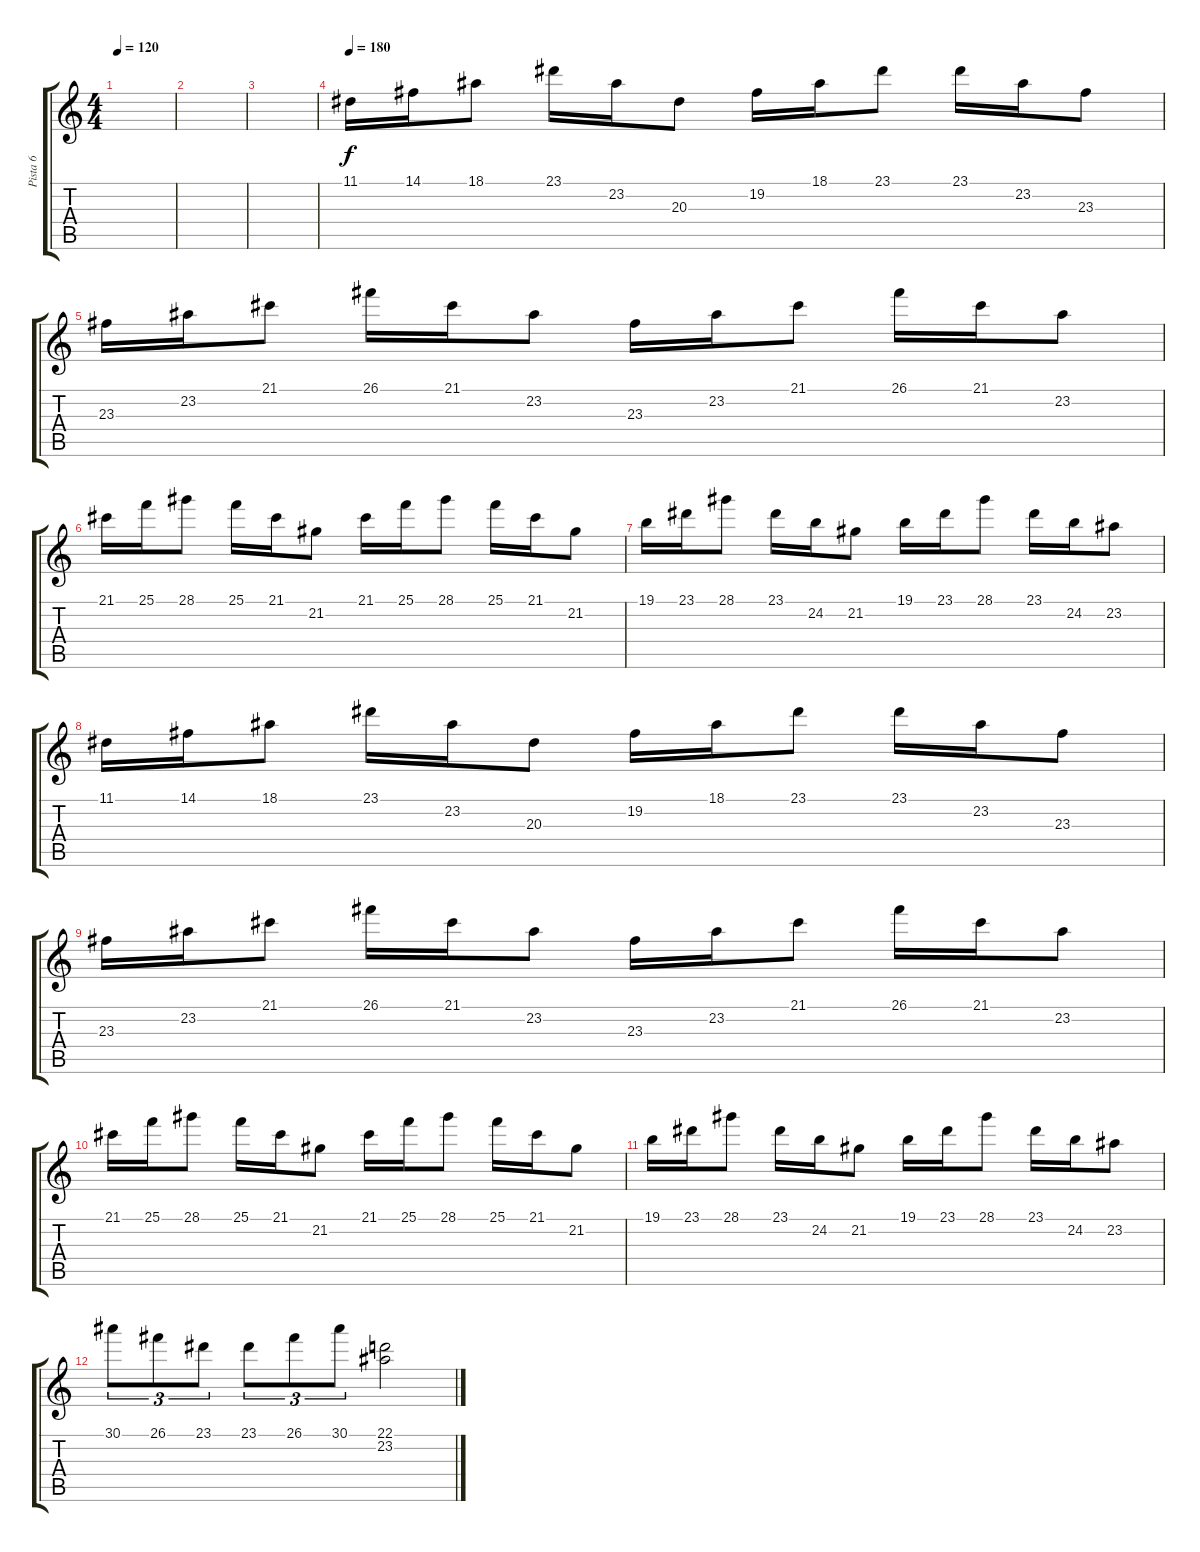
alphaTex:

\track ("Pista 6" "Pista 6") {instrument stringensemble1}
\staff {score tabs}
\tuning (E4 B3 G3 D3 A2 E2) {hide}
\ts (4 4)
\tempo 120
\clef g2
\ks c
|
|
|
\tempo 180
11.1.16{balance 0 instrument churchorgan} 14.1.16 18.1.8 23.1.16 23.2.16 20.3.8 19.2.16 18.1.16 23.1.8 23.1.16 23.2.16 23.3.8 |
23.3.16 23.2.16 21.1.8 26.1.16 21.1.16 23.2.8 23.3.16 23.2.16 21.1.8 26.1.16 21.1.16 23.2.8 |
21.1.16 25.1.16 28.1.8 25.1.16 21.1.16 21.2.8 21.1.16 25.1.16 28.1.8 25.1.16 21.1.16 21.2.8 |
19.1.16 23.1.16 28.1.8 23.1.16 24.2.16 21.2.8 19.1.16 23.1.16 28.1.8 23.1.16 24.2.16 23.2.8 |
11.1.16 14.1.16 18.1.8 23.1.16 23.2.16 20.3.8 19.2.16 18.1.16 23.1.8 23.1.16 23.2.16 23.3.8 |
23.3.16 23.2.16 21.1.8 26.1.16 21.1.16 23.2.8 23.3.16 23.2.16 21.1.8 26.1.16 21.1.16 23.2.8 |
21.1.16 25.1.16 28.1.8 25.1.16 21.1.16 21.2.8 21.1.16 25.1.16 28.1.8 25.1.16 21.1.16 21.2.8 |
19.1.16 23.1.16 28.1.8 23.1.16 24.2.16 21.2.8 19.1.16 23.1.16 28.1.8 23.1.16 24.2.16 23.2.8 |
30.1.8{tu (3 2)} 26.1.8{tu (3 2)} 23.1.8{tu (3 2)} 23.1.8{tu (3 2)} 26.1.8{tu (3 2)} 30.1.8{tu (3 2)} (22.1 23.2).2
